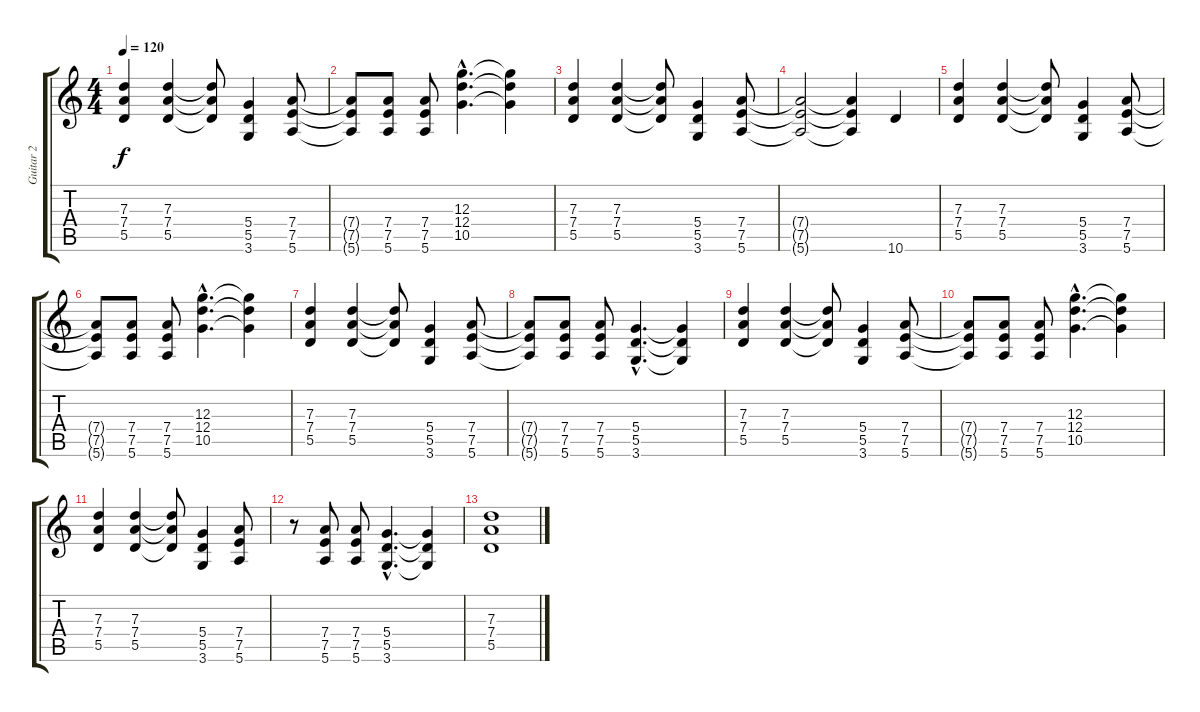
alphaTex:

\track ("Guitar 2" "Guitar 2") {instrument distortionguitar}
\staff {score tabs}
\tuning (E4 B3 G3 D3 A2 E2) {hide}
\ts (4 4)
\tempo 120
\clef g2
\ks c
(7.3 7.4 5.5).4{dy f} (7.3 7.4 5.5).4 (7.3{t} 7.4{t} 5.5{t}).8 (5.4 5.5 3.6).4 (7.4 7.5 5.6).8 |
(7.4{t} 7.5{t} 5.6{t}).8 (7.4 7.5 5.6).8 (7.4 7.5 5.6).8 (12.3{hac} 12.4{hac} 10.5{hac}).4{d} (12.3{t} 12.4{t} 10.5{t}).4 |
(7.3 7.4 5.5).4 (7.3 7.4 5.5).4 (7.3{t} 7.4{t} 5.5{t}).8 (5.4 5.5 3.6).4 (7.4 7.5 5.6).8 |
(7.4{t} 7.5{t} 5.6{t}).2 (7.4{t} 7.5{t} 5.6{t}).4 10.6.4 |
(7.3 7.4 5.5).4 (7.3 7.4 5.5).4 (7.3{t} 7.4{t} 5.5{t}).8 (5.4 5.5 3.6).4 (7.4 7.5 5.6).8 |
(7.4{t} 7.5{t} 5.6{t}).8 (7.4 7.5 5.6).8 (7.4 7.5 5.6).8 (12.3{hac} 12.4{hac} 10.5{hac}).4{d} (12.3{t} 12.4{t} 10.5{t}).4 |
(7.3 7.4 5.5).4 (7.3 7.4 5.5).4 (7.3{t} 7.4{t} 5.5{t}).8 (5.4 5.5 3.6).4 (7.4 7.5 5.6).8 |
(7.4{t} 7.5{t} 5.6{t}).8 (7.4 7.5 5.6).8 (7.4 7.5 5.6).8 (5.4{hac} 5.5{hac} 3.6{hac}).4{d} (5.4{t} 5.5{t} 3.6{t}).4 |
(7.3 7.4 5.5).4 (7.3 7.4 5.5).4 (7.3{t} 7.4{t} 5.5{t}).8 (5.4 5.5 3.6).4 (7.4 7.5 5.6).8 |
(7.4{t} 7.5{t} 5.6{t}).8 (7.4 7.5 5.6).8 (7.4 7.5 5.6).8 (12.3{hac} 12.4{hac} 10.5{hac}).4{d} (12.3{t} 12.4{t} 10.5{t}).4 |
(7.3 7.4 5.5).4 (7.3 7.4 5.5).4 (7.3{t} 7.4{t} 5.5{t}).8 (5.4 5.5 3.6).4 (7.4 7.5 5.6).8 |
r.8 (7.4 7.5 5.6).8 (7.4 7.5 5.6).8 (5.4{hac} 5.5{hac} 3.6{hac}).4{d} (5.4{t} 5.5{t} 3.6{t}).4 |
(7.3 7.4 5.5).1
